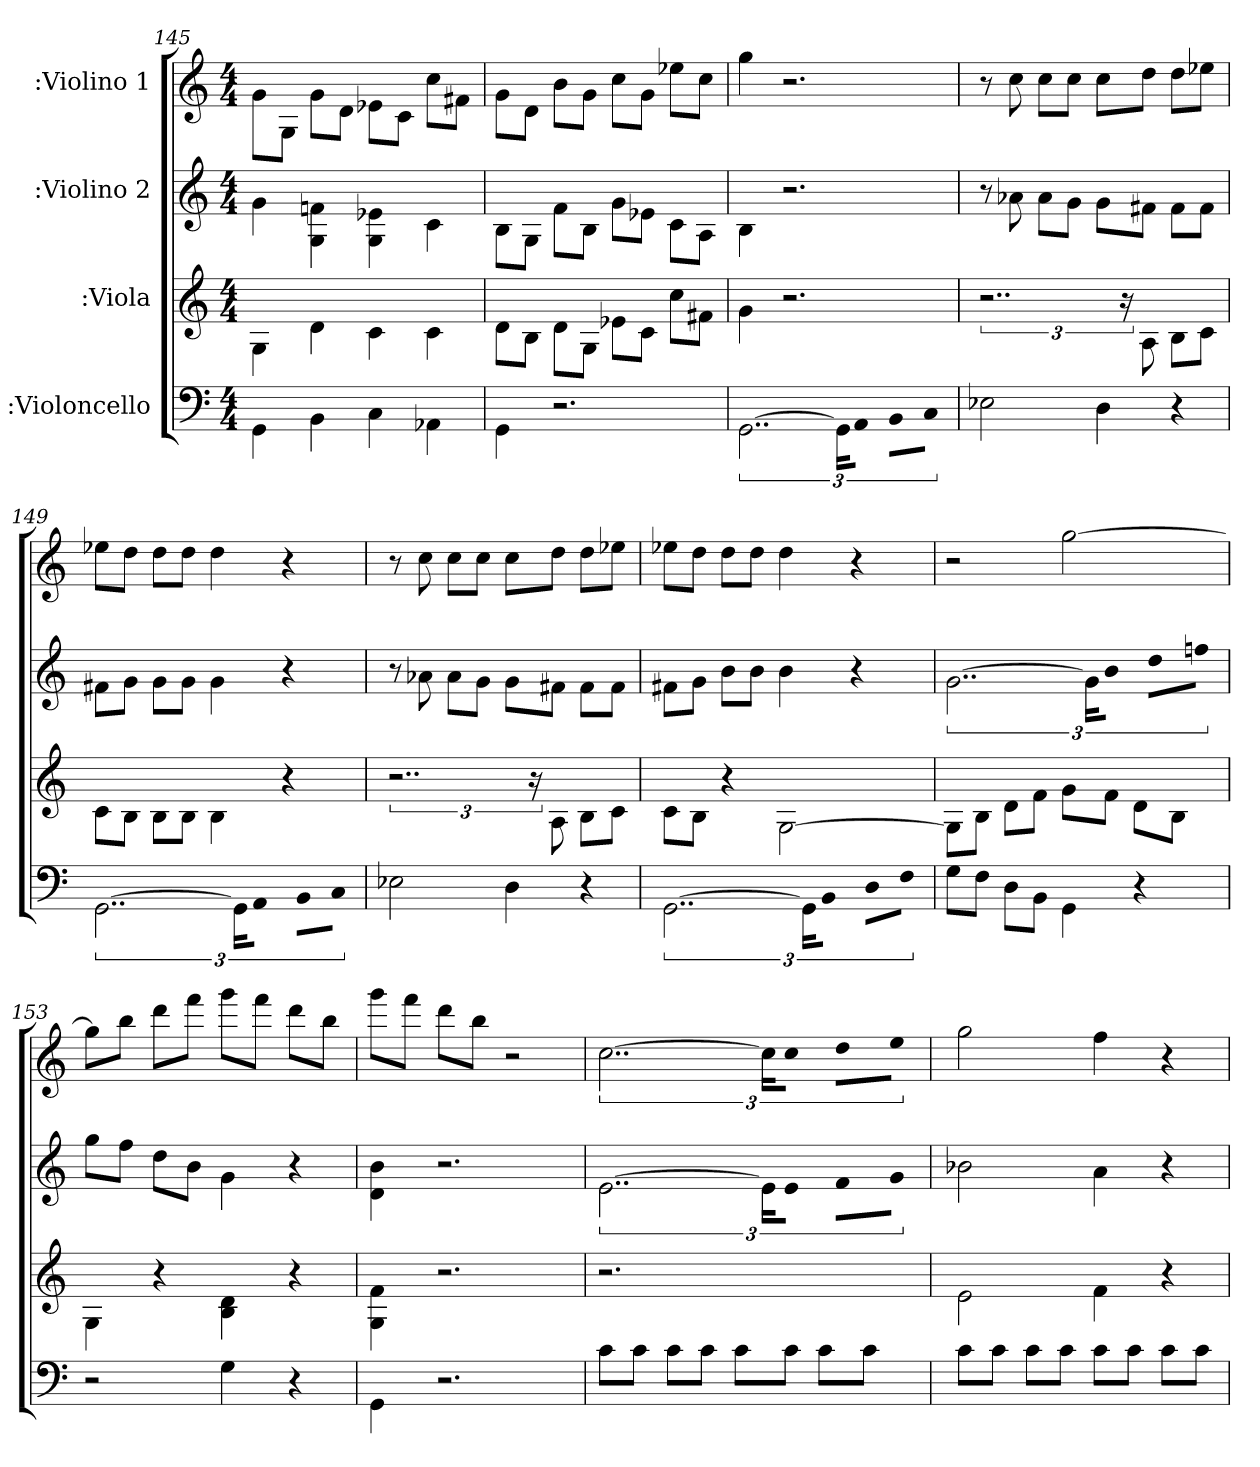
**kern	**kern	**kern	**kern
*part4	*part3	*part2	*part1
*staff4	*staff3	*staff2	*staff1
*I":Violoncello	*I":Viola	*I":Violino 2	*I":Violino 1
*k[]	*k[]	*k[]	*k[]
*C:	*C:	*C:	*C:
*M4/4	*M4/4	*M4/4	*M4/4
=145	=145	=145	=145
4GG\	4G\	4g\	8g\L
.	.	.	8G\J
4BB\	4d\	4fn\ 4G\	8g\L
.	.	.	8d\J
4C\	4c\	4e-X\ 4G\	8e-X\L
.	.	.	8c\J
4AA-X\	4c\	4c\	8cc\L
.	.	.	8f#X\J
=146	=146	=146	=146
4GG\	8d\L	8B\L	8g\L
.	8B\J	8G\J	8d\J
2.r	8d\L	8f\L	8b\L
.	8G\J	8B\J	8g\J
.	8e-X\L	8g\L	8cc\L
.	8c\J	8e-X\J	8g\J
.	8cc\L	8c\L	8ee-X\L
.	8f#X\J	8A\J	8cc\J
=147	=147	=147	=147
[3..GG\	4g\	4B\	4gg\
.	2.r	2.r	2.r
24GG\KL]	.	.	.
8AA\J	.	.	.
8BB\L	.	.	.
8C\J	.	.	.
=148	=148	=148	=148
2E-X\	3..r	8r	8r
.	.	8a-X\	8cc\
.	.	8a-\L	8cc\L
.	.	8g\J	8cc\J
4D\	.	8g\L	8cc\L
.	24r	.	.
.	8A\	8f#X\J	8dd\J
4r	8B\L	8f#\L	8dd\L
.	8c\J	8f#\J	8ee-X\J
=149	=149	=149	=149
[3..GG\	8c\L	8f#X\L	8ee-X\L
.	8B\J	8g\J	8dd\J
.	8B\L	8g\L	8dd\L
.	8B\J	8g\J	8dd\J
.	4B\	4g\	4dd\
24GG\KL]	.	.	.
8AA\J	.	.	.
8BB\L	4r	4r	4r
8C\J	.	.	.
=150	=150	=150	=150
2E-X\	3..r	8r	8r
.	.	8a-X\	8cc\
.	.	8a-\L	8cc\L
.	.	8g\J	8cc\J
4D\	.	8g\L	8cc\L
.	24r	.	.
.	8A\	8f#X\J	8dd\J
4r	8B\L	8f#\L	8dd\L
.	8c\J	8f#\J	8ee-X\J
=151	=151	=151	=151
[3..GG\	8c\L	8f#X\L	8ee-X\L
.	8B\J	8g\J	8dd\J
.	4r	8b\L	8dd\L
.	.	8b\J	8dd\J
.	[2G\	4b\	4dd\
24GG\KL]	.	.	.
8BB\J	.	.	.
8D\L	.	4r	4r
8F\J	.	.	.
=152	=152	=152	=152
8G\L	8G\L]	[3..g\	2r
8F\J	8B\J	.	.
8D\L	8d\L	.	.
8BB\J	8f\J	.	.
4GG\	8g\L	.	[2gg\
.	.	24g\KL]	.
.	8f\J	8b\J	.
4r	8d\L	8dd\L	.
.	8B\J	8ffn\J	.
=153	=153	=153	=153
2r	4G\	8gg\L	8gg\L]
.	.	8ff\J	8bb\J
.	4r	8dd\L	8ddd\L
.	.	8b\J	8fff\J
4G\	4d\ 4B\	4g\	8ggg\L
.	.	.	8fff\J
4r	4r	4r	8ddd\L
.	.	.	8bb\J
=154	=154	=154	=154
4GG\	4f\ 4G\	4b\ 4d\	8ggg\L
.	.	.	8fff\J
2.r	2.r	2.r	8ddd\L
.	.	.	8bb\J
.	.	.	2r
=155	=155	=155	=155
8c\L	2.r	[3..e\	[3..cc\
8c\J	.	.	.
8c\L	.	.	.
8c\J	.	.	.
8c\L	.	.	.
.	.	24e\KL]	24cc\KL]
8c\J	.	8e\J	8cc\J
8c\L	4ryy	8f\L	8dd\L
8c\J	.	8g\J	8ee\J
=156	=156	=156	=156
8c\L	2e\	2b-X\	2gg\
8c\J	.	.	.
8c\L	.	.	.
8c\J	.	.	.
8c\L	4f\	4a\	4ff\
8c\J	.	.	.
8c\L	4r	4r	4r
8c\J	.	.	.
=	=	=	=
*-	*-	*-	*-
